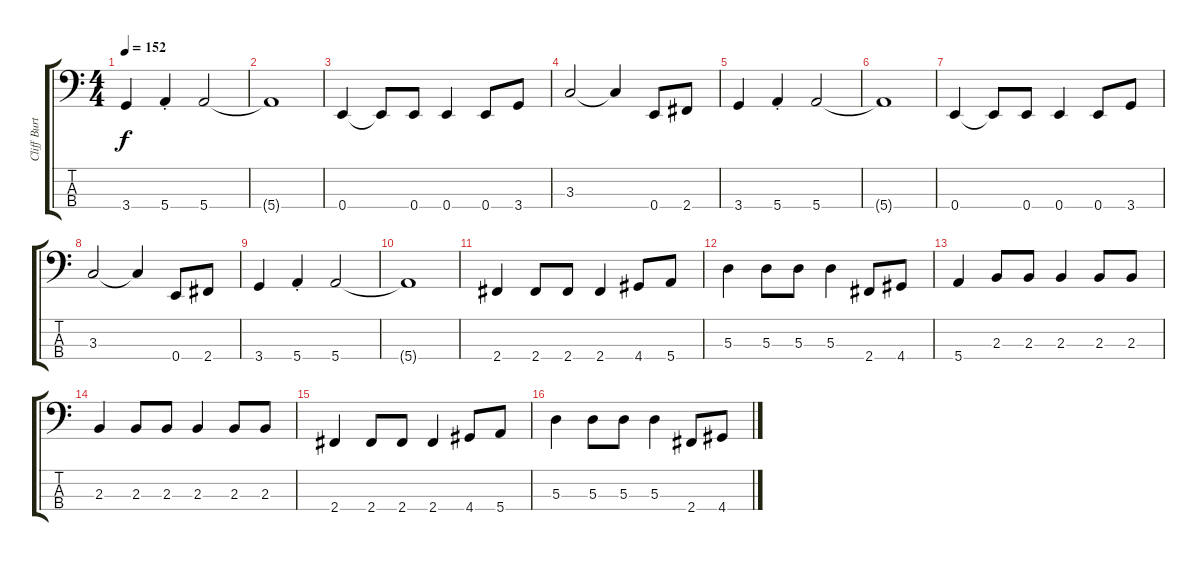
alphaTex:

\track ("Cliff Burton" "Cliff Burt") {instrument electricbassfinger}
\staff {score tabs}
\tuning (G2 D2 A1 E1) {hide}
\ts (4 4)
\tempo 152
\clef f4
\ks c
3.4.4{dy f} 5.4{st}.4 5.4.2 |
5.4{t}.1 |
0.4.4 0.4{t}.8 0.4.8 0.4.4 0.4.8 3.4.8 |
3.3.2 3.3{t}.4 0.4.8 2.4.8 |
3.4.4 5.4{st}.4 5.4.2 |
5.4{t}.1 |
0.4.4 0.4{t}.8 0.4.8 0.4.4 0.4.8 3.4.8 |
3.3.2 3.3{t}.4 0.4.8 2.4.8 |
3.4.4 5.4{st}.4 5.4.2 |
5.4{t}.1 |
2.4.4 2.4.8 2.4.8 2.4.4 4.4.8 5.4.8 |
5.3.4 5.3.8 5.3.8 5.3.4 2.4.8 4.4.8 |
5.4.4 2.3.8 2.3.8 2.3.4 2.3.8 2.3.8 |
2.3.4 2.3.8 2.3.8 2.3.4 2.3.8 2.3.8 |
2.4.4 2.4.8 2.4.8 2.4.4 4.4.8 5.4.8 |
5.3.4 5.3.8 5.3.8 5.3.4 2.4.8 4.4.8
